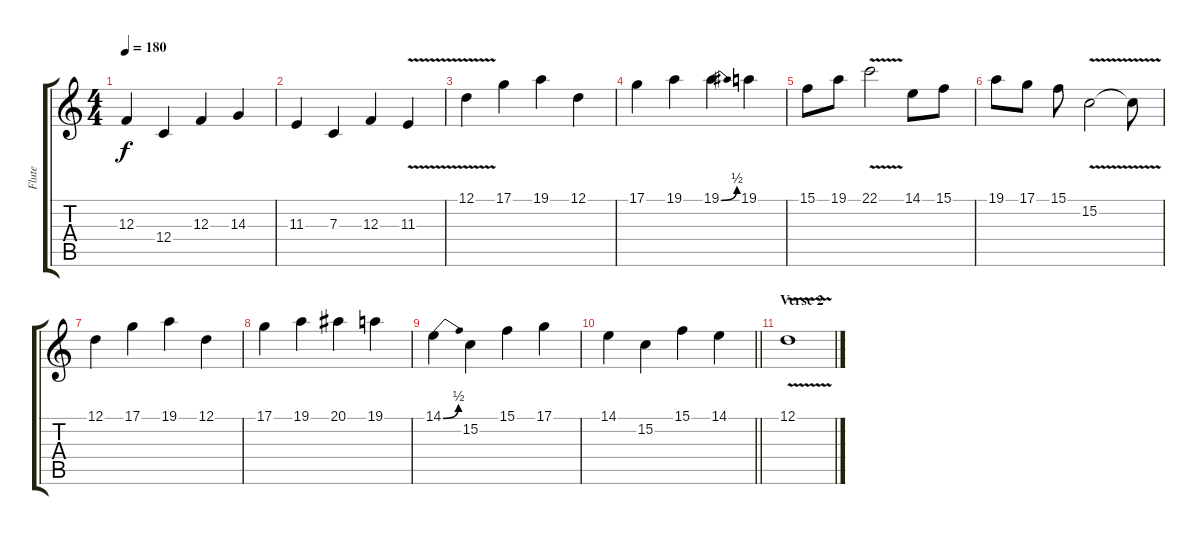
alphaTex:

\track ("Flute" "Flute") {instrument shakuhachi}
\staff {score tabs}
\tuning (D4 A3 F3 C3 G2 D2) {hide}
\ts (4 4)
\tempo 180
\clef g2
\ks c
12.3.4{dy f} 12.4.4 12.3.4 14.3.4 |
11.3.4 7.3.4 12.3.4 11.3{v}.4 |
12.1{v}.4 17.1.4 19.1.4 12.1.4 |
17.1.4 19.1.4 19.1{be (bend 0 0 60 2)}.4 19.1.4 |
15.1.8 19.1.8 22.1{v}.2 14.1.8 15.1.8 |
19.1.8 17.1.8 15.1.8 15.2{v}.2 15.2{t}.8 |
12.1.4 17.1.4 19.1.4 12.1.4 |
17.1.4 19.1.4 20.1.4 19.1.4 |
14.1{be (bend 0 0 60 2)}.4 15.2.4 15.1.4 17.1.4 |
\barLineRight lightlight
14.1.4 15.2.4 15.1.4 14.1.4 |
\section ("" "Verse 2")
12.1{v}.1{volume 2}
